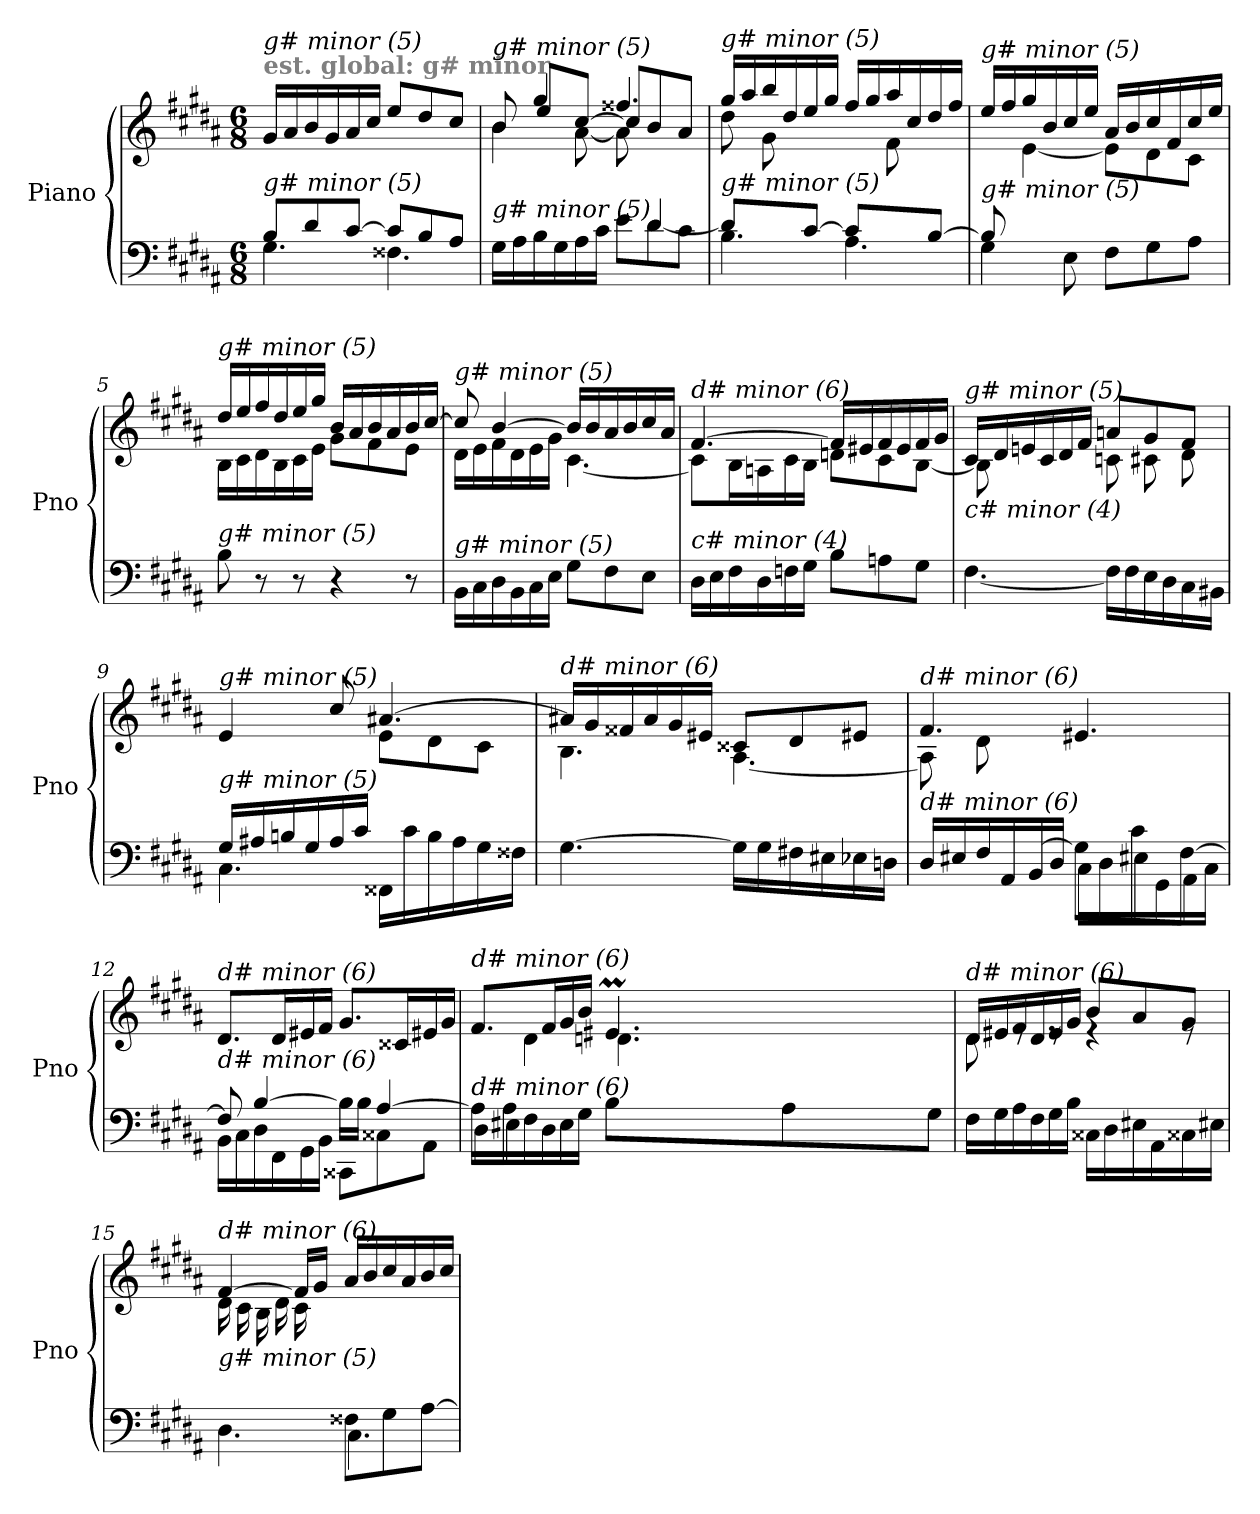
**kern	**kern
*part1	*part1
*staff2	*staff1
*I"Piano	*
*I'Pno	*
*clefF4	*clefG2
*k[f#c#g#d#a#]	*k[f#c#g#d#a#]
*M6/8	*M6/8
=1	=1
*^	*
!	!	!LO:TX:a:B:color=#808080:t=est. global&colon; g# minor
!	!	!LO:TX:i:t=g# minor (5)
!LO:TX:i:t=g# minor (5)	!	!
8B/L	4.G#\	16g#/LL
.	.	16a#/
8d#/	.	16b/
.	.	16g#/
[8c#/J	.	16a#/
.	.	16cc#/JJ
8c#/L]	4.F##X\	8ee/L
8B/	.	8dd#/
8A#/J	.	8cc#/J
=2	=2	=2
*^	*	*^
*	*	*^	*	*^
*	*	*	*	*	*	*^
!	!	!	!	!LO:TX:i:t=g# minor (5)	!	!	!
!LO:TX:i:t=g# minor (5)	!	!	!	!	!	!	!
2ryy	8ryy	16G#\LL	2ryy	8b/	4b\	8ryy	2ryy
.	.	16A#\	.	.	.	.	.
.	2ryy	16B\	.	4gg#/	.	8ee/L	.
.	.	16G#\	.	.	.	.	.
.	.	16A#\	.	.	[8a#\	[8cc#/J	.
.	.	16c#\JJ	.	.	.	.	.
.	.	8e\L	.	4.ff##X/	8a#\]	8cc#/L]	.
4ryy	.	8d#\	[4d#/	.	4ryy	8b/	4ryy
.	8ryy	8c#\J	.	.	.	8a#/J	.
*	*	*v	*v	*	*	*	*
*	*	*	*	*	*v	*v
=3	=3	=3	=3	=3	=3
!	!	!	!LO:TX:i:t=g# minor (5)	!	!
!LO:TX:i:t=g# minor (5)	!	!	!	!	!
8ryy	4.B\	8d#/L]	16gg#/LL	8dd#\	8ryy
.	.	.	16aa#/	.	.
2ryy	.	8ryy	16bb/	2ryy	8g#\
.	.	.	16dd#/	.	.
.	.	[8c#/J	16ee/	.	4ryy
.	.	.	16gg#/JJ	.	.
.	4.A#\	8c#/L]	16ff#/LL	.	.
.	.	.	16gg#/	.	.
.	.	8ryy	16aa#/	.	8f#\
.	.	.	16cc#/	.	.
8ryy	.	[8B/J	16dd#/	8ryy	8ryy
.	.	.	16ff#/JJ	.	.
*	*v	*v	*	*	*
*	*	*	*v	*v
=4	=4	=4	=4
!	!	!LO:TX:i:t=g# minor (5)	!
!LO:TX:i:t=g# minor (5)	!	!	!
4G#\	8B/]	16ee/LL	8ryy
.	.	16ff#/	.
.	2ryy	16gg#/	[4e\
.	.	16b/	.
8E\	.	16cc#/	.
.	.	16ee/JJ	.
8F#\L	.	16a#/LL	8e\L]
.	.	16b/	.
8G#\	.	16cc#/	8d#\
.	.	16f#/	.
8A#\J	8ryy	16cc#/	8c#\J
.	.	16ee/JJ	.
*v	*v	*	*
!!LO:LB:g=z	!!
=5	=5	=5
!	!LO:TX:i:t=g# minor (5)	!
!LO:TX:i:t=g# minor (5)	!	!
8B\	16dd#/LL	16B\LL
.	16ee/	16c#\
8r	16ff#/	16d#\
.	16dd#/	16B\
8r	16ee/	16c#\
.	16gg#/JJ	16e\JJ
4r	16b/LL	8g#\L
.	16a#/	.
.	16b/	8f#\
.	16a#/	.
8r	16b/	8e\J
.	[16cc#/JJ	.
=6	=6	=6
!	!LO:TX:i:t=g# minor (5)	!
!LO:TX:i:t=g# minor (5)	!	!
16BB\LL	8cc#/]	16d#\LL
16C#\	.	16e\
16D#\	[4b/	16f#\
16BB\	.	16d#\
16C#\	.	16e\
16E\JJ	.	16g#\JJ
8G#\L	16b/LL]	[4.c#\
.	16b/	.
8F#\	16a#/	.
.	16b/	.
8E\J	16cc#/	.
.	16a#/JJ	.
=7	=7	=7
!	!LO:TX:i:t=d# minor (6)	!
!LO:TX:i:t=c# minor (4)	!	!
16D#\LL	[4.f#/	8c#\L]
16E\	.	.
16F#\	.	16B\L
16D#\	.	16An\
16Fni\	.	16c#\
16G#\JJ	.	16B\JJ
8B\L	16f#/LL]	8dn\L
.	16e#X/	.
8An\	16f#/	8c#\
.	16e#/	.
8G#\J	16f#/	[8B\J
.	16g#/JJ	.
!!LO:LB:g=z	!!
=8	=8	=8
*^	*	*
!	!	!LO:TX:i:t=g# minor (5)	!
!LO:TX:i:t=c# minor (4)	!	!	!
8ryy	[4.F#\	16c#/LL	8B\L]
.	.	16d#/	.
16An/L	.	16en/	4ryy
16G#/	.	16c#/	.
16A/	.	16d#/	.
16F#/JJ	.	16f#/JJ	.
4.ryy	16F#\LL]	8an/L	8cni\L
.	16F#\	.	.
.	16E\	8g#/	8c#\
.	16D#\	.	.
.	16C#\	8f#/J	8d#\J
.	16BB#X\JJ	.	.
=9	=9	=9	=9
!	!	!LO:TX:i:t=g# minor (5)	!
!LO:TX:i:t=g# minor (5)	!	!	!
16G#/LL	4.C#\	4e/	4.ryy
16A#X/	.	.	.
16Bn/	.	.	.
16G#/	.	.	.
16A#/	.	8cc#/	.
16c#/JJ	.	.	.
4.ryy	16FF##X\LL	[4.a#X/	8e\L
.	16c#\	.	.
.	16B\	.	8d#\
.	16A#\	.	.
.	16G#\	.	8c#\J
.	16F##X\JJ	.	.
=10	=10	=10	=10
!	!	!LO:TX:i:t=d# minor (6)	!
!LO:TX:i:t=d# minor (6)	!	!	!
*v	*v	*	*
[4.G#\	16a#X/LL]	4.B\
.	16g#/	.
.	16f##X/	.
.	16a#/	.
.	16g#/	.
.	16e#X/JJ	.
16G#\LL]	8c##X/L	[4.A#\
16G#\	.	.
16F#X\	8d#/	.
16E#X\	.	.
16E-Xj\	8e#X/J	.
16Dni\JJ	.	.
!!LO:LB:g=z	!!
=11	=11	=11
*^	*	*
!	!	!LO:TX:i:t=d# minor (6)	!
!LO:TX:i:t=d# minor (6)	!	!	!
4ryy	16D#/LL	4.f#/	8A#\L]
.	16E#X/	.	.
.	16F#/	.	8d#\
.	16AA#/	.	.
[8G#/J	16BB/	.	2ryy
.	16D#/JJ	.	.
8G#\L]	16C#\LL	4.e#X/	.
.	16D#\	.	.
8c#\	16E#X\	.	.
.	16GG#\	.	.
[8F#\J	16AA#\	.	.
.	16C#\JJ	.	.
*	*	*v	*v
=12	=12	=12
!	!	!LO:TX:i:t=d# minor (6)
!LO:TX:i:t=d# minor (6)	!	!
8F#/]	16BB\LL	8.d#/L
.	16C#\	.
[4B/	16D#\	.
.	16FF#\	16d#/L
.	16GG#\	16e#X/
.	16BB\JJ	16f#/JJ
16B\LL]	8CC##X\L	8.g#/L
16B\JJ	.	.
[4A#/	8C##X\	.
.	.	16c##X/L
.	8AA#\J	16e#X/
.	.	16g#/JJ
!!LO:LB:g=z
=13	=13	=13
*	*^	*^
*	*	*	*	*^
!	!	!	!LO:TX:i:t=d# minor (6)	!	!
!LO:TX:i:t=d# minor (6)	!	!	!	!	!
16A#\LL]	4.ryy	16D#\LL	8.f#/L	8ryy	4.ryy
16A#\JJ	.	16E#X\	.	.	.
2ryy	.	16F#\	.	4d#\	.
.	.	16D#\	16f#/L	.	.
.	.	16E#\	16g#/	.	.
.	.	16G#\JJ	16b/JJ	.	.
.	4.ryy	8B\L	4.e#Xm/	4.dni\	64f#yy
.	.	.	.	.	64e#yy
.	.	.	.	.	64f#yy
.	.	.	.	.	64e#yy
.	.	.	.	.	64f#yy
.	.	.	.	.	64e#yy
.	.	.	.	.	64f#yy
.	.	.	.	.	64e#yy
.	.	8A#\	.	.	64f#yy
.	.	.	.	.	64e#yy
.	.	.	.	.	64f#yy
.	.	.	.	.	64e#yy
.	.	.	.	.	64f#yy
.	.	.	.	.	64e#yy
.	.	.	.	.	64f#yy
.	.	.	.	.	[64e#yy
8ryy	.	8G#\J	.	.	8e#yy]
!!LO:PB:g=z
=14	=14	=14	=14	=14	=14
!	!	!	!LO:TX:i:t=d# minor (6)	!	!
!LO:TX:i:t=d# minor (6)	!	!	!	!	!
*v	*v	*v	*	*	*
*	*	*v	*v
16F#\LL	16d#/LL	8d#\
16G#\	16e#X/	.
16A#\	16f#/	8re
16F#\	16d#/	.
16G#\	16e#/	8re
16B\JJ	16g#/JJ	.
16C##X\LL	8b/L	4re
16D#\	.	.
16E#X\	8a#/	.
16AA#\	.	.
16C##X\	8g#/J	8re
16E#X\JJ	.	.
=15	=15	=15
*^	*	*
!	!	!LO:TX:i:t=d# minor (6)	!
!LO:TX:i:t=g# minor (5)	!	!	!
4ryy	4.D#\	[4f#/	16d#\LL
.	.	.	16c#\
.	.	.	16B\
.	.	.	16d#\
16ryy	.	16f#/LL]	16c#\
16A#/JJ	.	16g#/JJ	4..ryy
8F##X\L	4.C#\	16a#/LL	.
.	.	16b/	.
8G#\	.	16cc#/	.
.	.	16a#/	.
[8A#\J	.	16b/	.
.	.	16cc#/JJ	.
*v	*v	*	*
*	*v	*v
=	=
*-	*-
